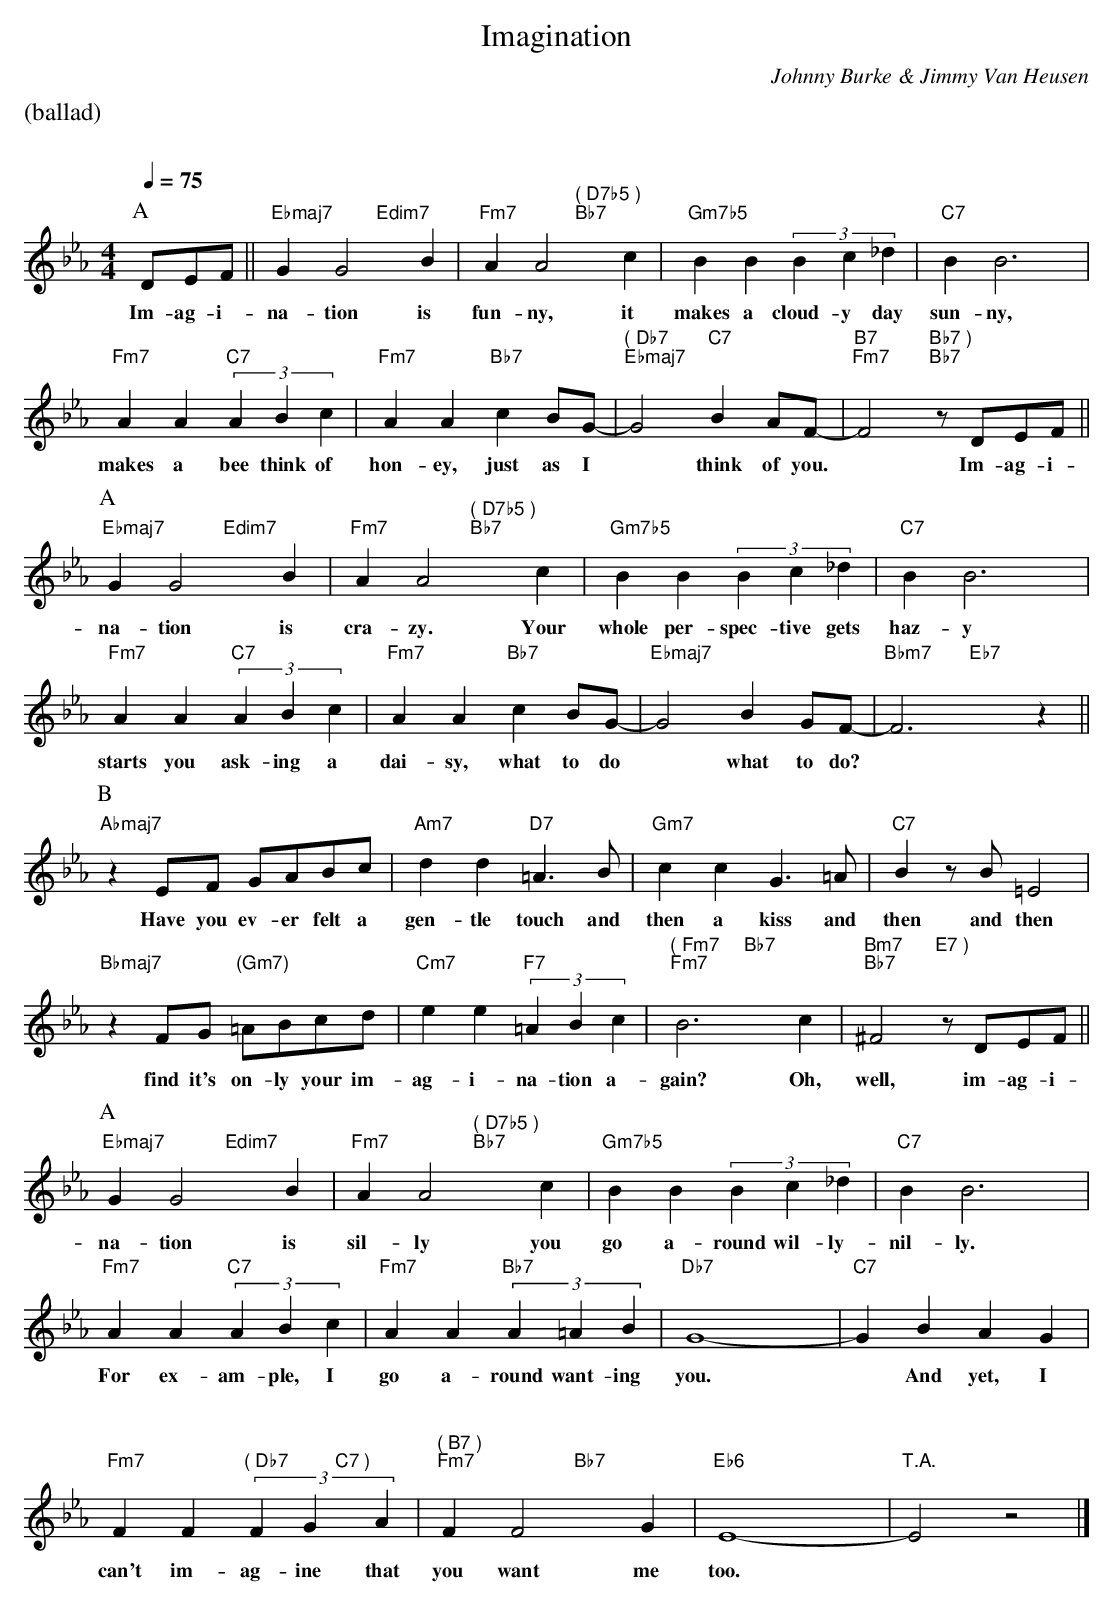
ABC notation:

X:1
T:Imagination
M:4/4
L:1/4
C:Johnny Burke & Jimmy Van Heusen
Q:1/4=75
%%staves (chords melody)
K:Eb
%%text (ballad)
%%vskip 20
P:A
V:chords
x/x ||"Ebmaj7"x2 "Edim7"x2 | "Fm7"x2 "( D7b5 )""Bb7"x2 | "Gm7b5"x2 x2 | "C7"x2 x2 |
"Fm7"x2 "C7"x2 | "Fm7"x2 "Bb7"x2 | "( Db7""Ebmaj7"x2 "C7"" "x2 | "B7""Fm7"x2 "Bb7 )""Bb7"x2 ||
V:melody
D/E/F/ || GG2B | AA2c | BB(3Bc_d | BB3 |
w:Im-ag-i-na-tion is fun-ny, it makes a cloud-y day sun-ny,
AA(3ABc | AAcB/G/- | G2 BA/F/- | F2 z/D/E/F/ ||
w:makes a bee think of hon-ey, just as I* think of you.* Im-ag-i-
P:A
V:chords
"Ebmaj7"x2 "Edim7"x2 | "Fm7"x2 "( D7b5 )""Bb7"x2 | "Gm7b5"x2 x2 | "C7"x2 x2 |
"Fm7"x2 "C7"x2 | "Fm7"x2 "Bb7"x2 | "Ebmaj7"x2 x2 | "Bbm7"x2 "Eb7"x2 ||
V:melody
GG2B | AA2c | BB(3Bc_d | BB3 |
w:na-tion is cra-zy. Your whole per-spec-tive gets haz-y
AA(3ABc | AAcB/G/- | G2 BG/F/- | F3z ||
w:starts you ask-ing a dai-sy, what to do* what to do?*
P:B
V:chords
"Abmaj7"x2 x2 | "Am7"x2 "D7"x2 | "Gm7"x2 x2 | "C7"x2 x2 |
"Bbmaj7"x2 "(Gm7)"x2 | "Cm7"x2 "F7"x2 | "( Fm7""Fm7"x2 "Bb7"" "x2 | "Bm7""Bb7"x2 "E7 )"" "x2 ||
V:melody
zE/F/ G/A/B/c/ | dd=A>B | ccG>=A | Bz/B/=E2 |
w:Have you ev-er felt a gen-tle touch and then a kiss and then and then
zF/G/ =A/B/c/d/ | ee(3=ABc | B3c | ^F2 z/D/E/F/ ||
w:find it's on-ly your im-ag-i-na-tion a-gain? Oh, well, im-ag-i-
P:A
V:chords
"Ebmaj7"x2 "Edim7"x2 | "Fm7"x2 "( D7b5 )""Bb7"x2 | "Gm7b5"x2 x2 | "C7"x2 x2 |
"Fm7"x2 "C7"x2 | "Fm7"x2 "Bb7"x2 | "Db7"x2 x2 | "C7"x2 x2 |
"Fm7"x2 "( Db7"x"C7 )"x | "( B7 )""Fm7"x2 "Bb7"x2 | "Eb6"x2 x2 | "T.A."x2 x2 |]
V:melody
GG2B | AA2c | BB(3Bc_d | BB3 |
w:na-tion is sil-ly you go a-round wil-ly-nil-ly.
AA(3ABc | AA(3A=AB | G4- | GBAG |
w:For ex-am-ple, I go a-round want-ing you.* And yet, I
FF(3FGA | FF2G | E4- | E2z2 |]
w:can't im-ag-ine that you want me too.*
